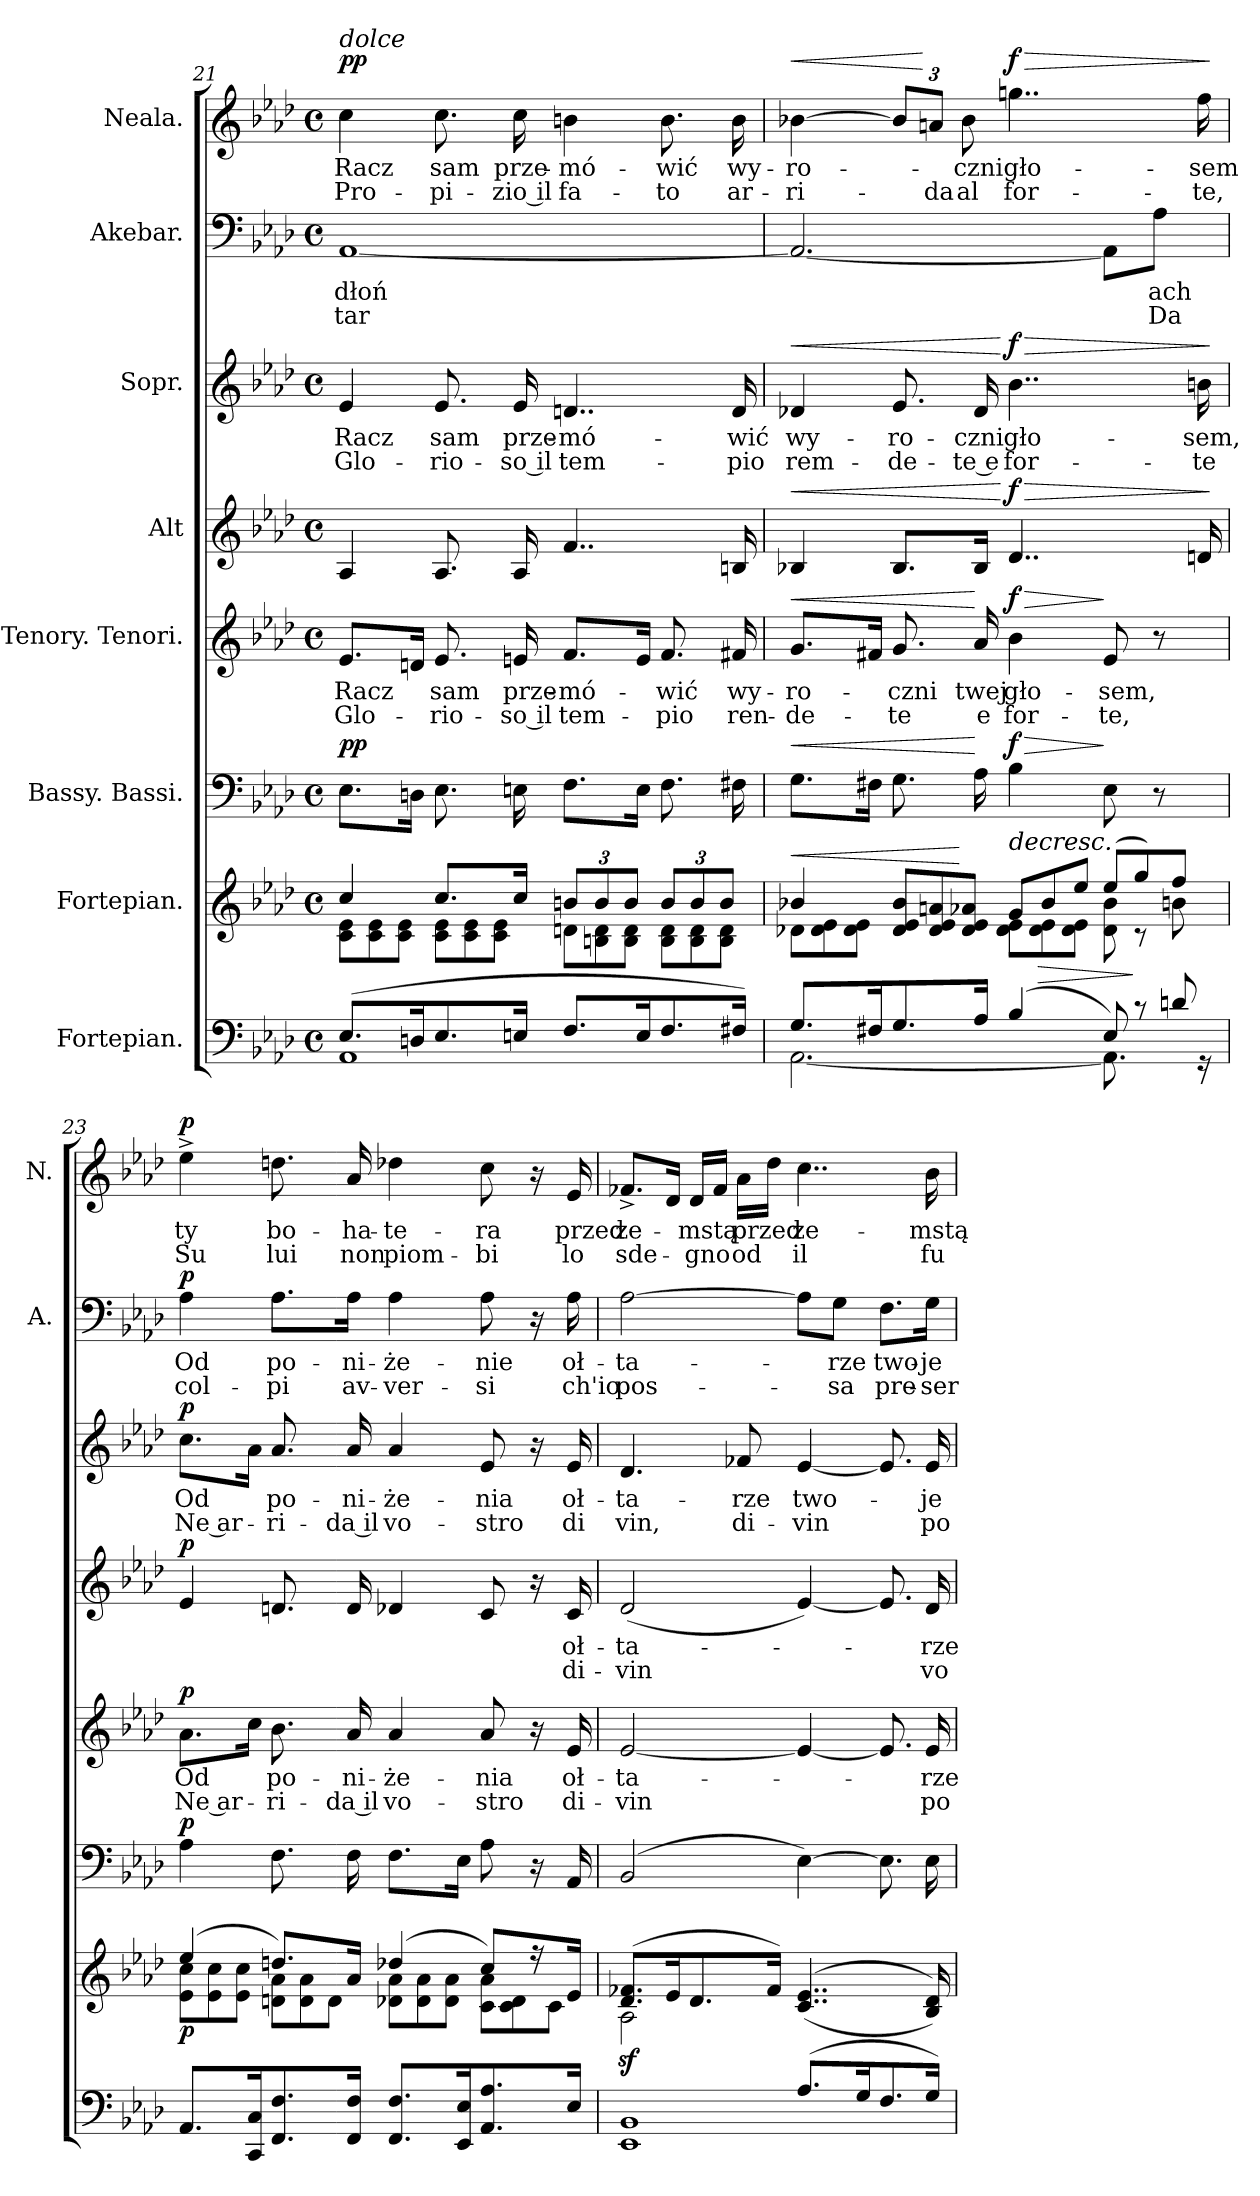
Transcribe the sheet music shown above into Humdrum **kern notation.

**kern	**kern	**dynam	**kern	**dynam	**kern	**text	**text	**dynam	**kern	**text	**text	**dynam	**kern	**text	**text	**dynam	**kern	**text	**text	**dynam	**kern	**text	**text	**dynam
*part8	*part7	*part7	*part6	*part6	*part5	*part5	*part5	*part5	*part4	*part4	*part4	*part4	*part3	*part3	*part3	*part3	*part2	*part2	*part2	*part2	*part1	*part1	*part1	*part1
*staff8	*staff7	*staff7	*staff6	*staff6	*staff5	*staff5	*staff5	*staff5	*staff4	*staff4	*staff4	*staff4	*staff3	*staff3	*staff3	*staff3	*staff2	*staff2	*staff2	*staff2	*staff1	*staff1	*staff1	*staff1
*I"Fortepian.	*I"Fortepian.	*	*I"Bassy. Bassi.	*	*I"Tenory. Tenori.	*	*	*	*I"Alt	*	*	*	*I"Sopr.	*	*	*	*I"Akebar.	*	*	*	*I"Neala.	*	*	*
*	*	*	*	*	*	*	*	*	*	*	*	*	*	*	*	*	*I'A.	*	*	*	*I'N.	*	*	*
*clefF4	*clefG2	*	*clefF4	*	*clefG2	*	*	*	*clefG2	*	*	*	*clefG2	*	*	*	*clefF4	*	*	*	*clefG2	*	*	*
*k[b-e-a-d-]	*k[b-e-a-d-]	*	*k[b-e-a-d-]	*	*k[b-e-a-d-]	*	*	*	*k[b-e-a-d-]	*	*	*	*k[b-e-a-d-]	*	*	*	*k[b-e-a-d-]	*	*	*	*k[b-e-a-d-]	*	*	*
*A-:	*A-:	*	*A-:	*	*A-:	*	*	*	*A-:	*	*	*	*A-:	*	*	*	*A-:	*	*	*	*A-:	*	*	*
*M4/4	*M4/4	*	*M4/4	*	*M4/4	*	*	*	*M4/4	*	*	*	*M4/4	*	*	*	*M4/4	*	*	*	*M4/4	*	*	*
*met(c)	*met(c)	*	*met(c)	*	*met(c)	*	*	*	*met(c)	*	*	*	*met(c)	*	*	*	*met(c)	*	*	*	*met(c)	*	*	*
=21	=21	=21	=21	=21	=21	=21	=21	=21	=21	=21	=21	=21	=21	=21	=21	=21	=21	=21	=21	=21	=21	=21	=21	=21
*^	*^	*	*	*	*	*	*	*	*	*	*	*	*	*	*	*	*	*	*	*	*	*	*	*
*	*	*	*Xtuplet	*	*	*	*	*	*	*	*	*	*	*	*	*	*	*	*	*	*	*	*	*	*	*
!	!	!	!	!	!	!	!	!	!	!	!	!	!	!	!	!	!	!	!	!	!	!	!LO:TX:a:i:t=dolce	!	!	!
!	!	!	!	!	!	!LO:DY:a	!	!	!	!	!	!	!	!	!	!	!	!	!	!	!	!	!	!	!	!LO:DY:a
(8.E-/L	1AA-	4cc/	12c\ 12e-\L	.	8.E-\L	pp	8.e-/L	Racz	Glo-	.	4A-/	.	.	.	4e-/	Racz	Glo-	.	[1AA-	dłoń	-tar	.	4cc\	Racz	Pro-	pp
.	.	.	12c\ 12e-\	.	.	.	.	.	.	.	.	.	.	.	.	.	.	.	.	.	.	.	.	.	.	.
.	.	.	12c\ 12e-\J	.	.	.	.	.	.	.	.	.	.	.	.	.	.	.	.	.	.	.	.	.	.	.
16Dn/K	.	.	.	.	16Dn\Jk	.	16dn/Jk	.	.	.	.	.	.	.	.	.	.	.	.	.	.	.	.	.	.	.
8.E-/	.	8.cc/L	12c\ 12e-\L	.	8.E-\	.	8.e-/	sam	-rio-	.	8.A-/	.	.	.	8.e-/	sam	-rio-	.	.	.	.	.	8.cc\	sam	-pi-	.
.	.	.	12c\ 12e-\	.	.	.	.	.	.	.	.	.	.	.	.	.	.	.	.	.	.	.	.	.	.	.
.	.	.	12c\ 12e-\J	.	.	.	.	.	.	.	.	.	.	.	.	.	.	.	.	.	.	.	.	.	.	.
16En/Jk	.	16cc/Jk	.	.	16En\	.	16en/	prze-	-so il	.	16A-/	.	.	.	16e-/	prze-	-so il	.	.	.	.	.	16cc\	prze-	-zio il	.
8.F/L	.	12bn/L	12dn\L	.	8.F\L	.	8.f/L	-mó-	tem-	.	4..f/	.	.	.	4..dn/	-mó-	tem-	.	.	.	.	.	4bn\	-mó-	fa-	.
.	.	12b/	12Bn\ 12d\	.	.	.	.	.	.	.	.	.	.	.	.	.	.	.	.	.	.	.	.	.	.	.
.	.	12b/J	12B\ 12d\J	.	.	.	.	.	.	.	.	.	.	.	.	.	.	.	.	.	.	.	.	.	.	.
16E/K	.	.	.	.	16E\Jk	.	16e/Jk	.	.	.	.	.	.	.	.	.	.	.	.	.	.	.	.	.	.	.
8.F/	.	12b/L	12B\ 12d\L	.	8.F\	.	8.f/	-wić	-pio	.	.	.	.	.	.	.	.	.	.	.	.	.	8.b\	-wić	-to	.
.	.	12b/	12B\ 12d\	.	.	.	.	.	.	.	.	.	.	.	.	.	.	.	.	.	.	.	.	.	.	.
.	.	12b/J	12B\ 12d\J	.	.	.	.	.	.	.	.	.	.	.	.	.	.	.	.	.	.	.	.	.	.	.
16F#X/Jk)	.	.	.	.	16F#X\	.	16f#X/	wy-	ren-	.	16Bn/	.	.	.	16d/	-wić	-pio	.	.	.	.	.	16b\	wy-	ar-	.
=22	=22	=22	=22	=22	=22	=22	=22	=22	=22	=22	=22	=22	=22	=22	=22	=22	=22	=22	=22	=22	=22	=22	=22	=22	=22	=22
!	!	!	!	!LO:HP:a	!	!	!	!	!	!	!	!	!	!	!	!	!	!	!	!	!	!	!	!	!	!
!	!	!	!	!LO:HP:n=1:b	!	!LO:HP:a	!	!	!	!LO:HP:a	!	!	!	!LO:HP:a	!	!	!	!LO:HP:a	!	!	!	!	!	!	!	!LO:HP:a
8.G/L	[2.AA-\	4b-X/	12d-X\L	< <	8.G\L	<	8.g/L	-ro-	-de-	<	4B-X/	.	.	<	4d-X/	wy-	rem-	<	2.AA-/_	.	.	.	[4b-X\	-ro-	-ri-	<
.	.	.	12d-\ 12e-\	.	.	.	.	.	.	.	.	.	.	.	.	.	.	.	.	.	.	.	.	.	.	.
.	.	.	12d-\ 12e-\J	.	.	.	.	.	.	.	.	.	.	.	.	.	.	.	.	.	.	.	.	.	.	.
16F#X/K	.	.	.	.	16F#X\Jk	.	16f#X/Jk	.	.	.	.	.	.	.	.	.	.	.	.	.	.	.	.	.	.	.
*	*	*	*	*	*	*	*	*	*	*	*	*	*	*	*	*	*	*	*	*	*	*	*Xbrackettup	*	*	*
8.G/	.	12d-/ 12e-/ 12b-/L	4ryy	.	8.G\	.	8.g/	-czni	-te	.	8.B-/L	.	.	.	8.e-/	-ro-	-de-	.	.	.	.	.	12b-/L]	.	.	.
.	.	12d-/ 12e-/ 12an/	.	.	.	.	.	.	.	.	.	.	.	.	.	.	.	.	.	.	.	.	12an/J	.	-da	[
.	.	12d-/ 12e-/ 12a-X/J	.	[ [	.	.	.	.	.	.	.	.	.	.	.	.	.	.	.	.	.	.	12b-\	-czni	al	.
16A-/Jk	.	.	.	.	16A-\	[	16a-/	twej	e	[	16B-/Jk	.	.	.	16d-/	-czni	-te e	.	.	.	.	.	.	.	.	.
!	!	!	!	!LO:HP:a	!	!LO:HP:a	!	!	!	!LO:HP:a	!	!	!	!LO:HP:n=1:a	!	!	!	!LO:HP:n=1:a	!	!	!	!	!	!	!	!LO:HP:a
!	!	!	!	!	!	!LO:DY:n=1:a	!	!	!	!LO:DY:n=1:a	!	!	!	!LO:DY:n=1:a	!	!	!	!LO:DY:n=1:a	!	!	!	!	!	!	!	!LO:DY:n=1:a
(4B-/	.	12g/L	12d-\ 12e-\L	>	4B-\	> f	4b-\	gło-	for-	> f	4..d-/	.	.	[ > f	4..b-\	gło-	for-	[ > f	.	.	.	.	4..ggn\	gło-	for-	> f
!	!	!	!	!LO:HP:b	!	!	!	!	!	!	!	!	!	!	!	!	!	!	!	!	!	!	!	!	!	!
.	.	12b-/	12d-\ 12e-\	>	.	.	.	.	.	.	.	.	.	.	.	.	.	.	.	.	.	.	.	.	.	.
.	.	12ee-/J	12d-\ 12e-\J	.	.	.	.	.	.	.	.	.	.	.	.	.	.	.	.	.	.	.	.	.	.	.
*Xtuplet	*	*	*	*	*	*	*	*	*	*	*	*	*	*	*	*	*	*	*	*	*	*	*	*	*	*
12E-/)	8.AA-\]	(12ee-/L	12d-\ 12b-\	.	8E-\	]	8e-/	-sem,	-te,	]	.	.	.	.	.	.	.	.	8AA-\L]	.	.	.	.	.	.	.
12r	.	12gg/)	12r	]	.	.	.	.	.	.	.	.	.	.	.	.	.	.	.	.	.	.	.	.	.	.
.	.	.	.	.	8r	.	8r	.	.	.	.	.	.	.	.	.	.	.	8A-\J	ach	Da	.	.	.	.	.
12dn/	.	12ff/J	12bn\	]	.	.	.	.	.	.	.	.	.	.	.	.	.	.	.	.	.	.	.	.	.	.
.	16r	.	.	.	.	.	.	.	.	.	16dn/	.	.	.	16bn\	-sem,	-te	.	.	.	.	.	16ff\	-sem	-te,	.
*v	*v	*	*	*	*	*	*	*	*	*	*	*	*	*	*	*	*	*	*	*	*	*	*	*	*	*
*	*v	*v	*	*	*	*	*	*	*	*	*	*	*	*	*	*	*	*	*	*	*	*	*	*	*
.	.	.	.	.	.	.	.	.	.	.	.	]	.	.	.	]	.	.	.	.	.	.	.	]
=23	=23	=23	=23	=23	=23	=23	=23	=23	=23	=23	=23	=23	=23	=23	=23	=23	=23	=23	=23	=23	=23	=23	=23	=23
*	*^	*	*	*	*	*	*	*	*	*	*	*	*	*	*	*	*	*	*	*	*	*	*	*
!	!	!	!	!	!LO:DY:a	!	!	!	!LO:DY:a	!	!	!	!LO:DY:a	!	!	!	!LO:DY:a	!	!	!	!LO:DY:a	!	!	!	!LO:DY:a
8.AA-/L	(4ee-/	12e-\ 12cc\L	p	4A-\	p	8.a-\L	Od	Ne ar-	p	4e-/	.	.	p	8.cc\L	Od	Ne ar-	p	4A-\	Od	col-	p	4ee-^\	ty	Su	p
.	.	12e-\ 12cc\	.	.	.	.	.	.	.	.	.	.	.	.	.	.	.	.	.	.	.	.	.	.	.
.	.	12e-\ 12cc\J	.	.	.	.	.	.	.	.	.	.	.	.	.	.	.	.	.	.	.	.	.	.	.
16CC/ 16C/K	.	.	.	.	.	16cc\Jk	.	.	.	.	.	.	.	16a-\Jk	.	.	.	.	.	.	.	.	.	.	.
8.FF/ 8.F/	8.ddn/L)	12dn\ 12a-\L	.	8.F\	.	8.b-\	po-	-ri-	.	8.dn/	.	.	.	8.a-/	po-	-ri-	.	8.A-\L	po-	-pi	.	8.ddn\	bo-	lui	.
.	.	12d\ 12a-\	.	.	.	.	.	.	.	.	.	.	.	.	.	.	.	.	.	.	.	.	.	.	.
.	.	12d\J	.	.	.	.	.	.	.	.	.	.	.	.	.	.	.	.	.	.	.	.	.	.	.
16FF/ 16F/Jk	16a-/Jk	.	.	16F\	.	16a-/	-ni-	-da il	.	16d/	.	.	.	16a-/	-ni-	-da il	.	16A-\Jk	-ni-	av-	.	16a-/	-ha-	non	.
8.FF/ 8.F/L	(4dd-X/	12d-X\ 12a-\L	.	8.F\L	.	4a-/	-że-	vo-	.	4d-X/	.	.	.	4a-/	-że-	vo-	.	4A-\	-że-	-ver-	.	4dd-X\	-te-	piom-	.
.	.	12d-\ 12a-\	.	.	.	.	.	.	.	.	.	.	.	.	.	.	.	.	.	.	.	.	.	.	.
.	.	12d-\ 12a-\J	.	.	.	.	.	.	.	.	.	.	.	.	.	.	.	.	.	.	.	.	.	.	.
16EE-/ 16E-/K	.	.	.	16E-\Jk	.	.	.	.	.	.	.	.	.	.	.	.	.	.	.	.	.	.	.	.	.
8.AA-/ 8.A-/	8cc/L)	12c\ 12a-\L	.	8A-\	.	8a-/	-nia	-stro	.	8c/	.	.	.	8e-/	-nia	-stro	.	8A-\	-nie	-si	.	8cc\	-ra	-bi	.
.	.	12c\ 12d-\	.	.	.	.	.	.	.	.	.	.	.	.	.	.	.	.	.	.	.	.	.	.	.
.	16r	.	.	16r	.	16r	.	.	.	16r	.	.	.	16r	.	.	.	16r	.	.	.	16r	.	.	.
.	.	12c\J	.	.	.	.	.	.	.	.	.	.	.	.	.	.	.	.	.	.	.	.	.	.	.
16E-/Jk	16e-/Jk	.	.	16AA-/	.	16e-/	oł-	di-	.	16c/	oł-	di-	.	16e-/	oł-	di	.	16A-\	oł-	ch'io	.	16e-/	przed	lo	.
=24	=24	=24	=24	=24	=24	=24	=24	=24	=24	=24	=24	=24	=24	=24	=24	=24	=24	=24	=24	=24	=24	=24	=24	=24	=24
*^	*	*	*	*	*	*	*	*	*	*	*	*	*	*	*	*	*	*	*	*	*	*	*	*	*
2ryy	1EE- 1BB-	(8.d-/ 8.f-X/L	2A-z\	.	(2BB-/	.	[2e-/	-ta-	-vin	.	(2d-/	-ta-	-vin	.	4.d-/	-ta-	vin,	.	[2A-\	-ta-	pos-	.	8.f-X^>/L	ze-	sde-	.
.	.	16e-/K	.	.	.	.	.	.	.	.	.	.	.	.	.	.	.	.	.	.	.	.	16d-/Jk	.	.	.
.	.	8.d-/	.	.	.	.	.	.	.	.	.	.	.	.	.	.	.	.	.	.	.	.	16d-/LL	-mstą	-gno	.
.	.	.	.	.	.	.	.	.	.	.	.	.	.	.	.	.	.	.	.	.	.	.	16f-/JJ	.	.	.
.	.	.	.	.	.	.	.	.	.	.	.	.	.	.	8f-X/	-rze	di-	.	.	.	.	.	16a-\LL	przed	od	.
.	.	16f-/Jk)	.	.	.	.	.	.	.	.	.	.	.	.	.	.	.	.	.	.	.	.	16dd-\JJ	.	.	.
(<8.A-/L	.	(<(>4..c/ 4..e-/	2ryy	.	[4E-\)	.	4e-/_	.	.	.	[4e-/)	.	.	.	[4e-/	two-	-vin	.	8A-\L]	.	.	.	4..cc\	ze-	il	.
.	.	.	.	.	.	.	.	.	.	.	.	.	.	.	.	.	.	.	8G\J	-rze	-sa	.	.	.	.	.
16G/K	.	.	.	.	.	.	.	.	.	.	.	.	.	.	.	.	.	.	.	.	.	.	.	.	.	.
8.F/	.	.	.	.	8.E-\]	.	8.e-/]	.	.	.	8.e-/]	.	.	.	8.e-/]	.	.	.	8.F\L	two-	pre-	.	.	.	.	.
16G/Jk)	.	16B-/ 16d-/))	.	.	16E-\	.	16e-/	-rze	po-	.	16d-/	-rze	vo-	.	16e-/	-je	po-	.	16G\Jk	-je	-ser-	.	16b-\	-mstą	fu-	.
*v	*v	*	*	*	*	*	*	*	*	*	*	*	*	*	*	*	*	*	*	*	*	*	*	*	*	*
*	*v	*v	*	*	*	*	*	*	*	*	*	*	*	*	*	*	*	*	*	*	*	*	*	*	*
=	=	=	=	=	=	=	=	=	=	=	=	=	=	=	=	=	=	=	=	=	=	=	=	=
*-	*-	*-	*-	*-	*-	*-	*-	*-	*-	*-	*-	*-	*-	*-	*-	*-	*-	*-	*-	*-	*-	*-	*-	*-
